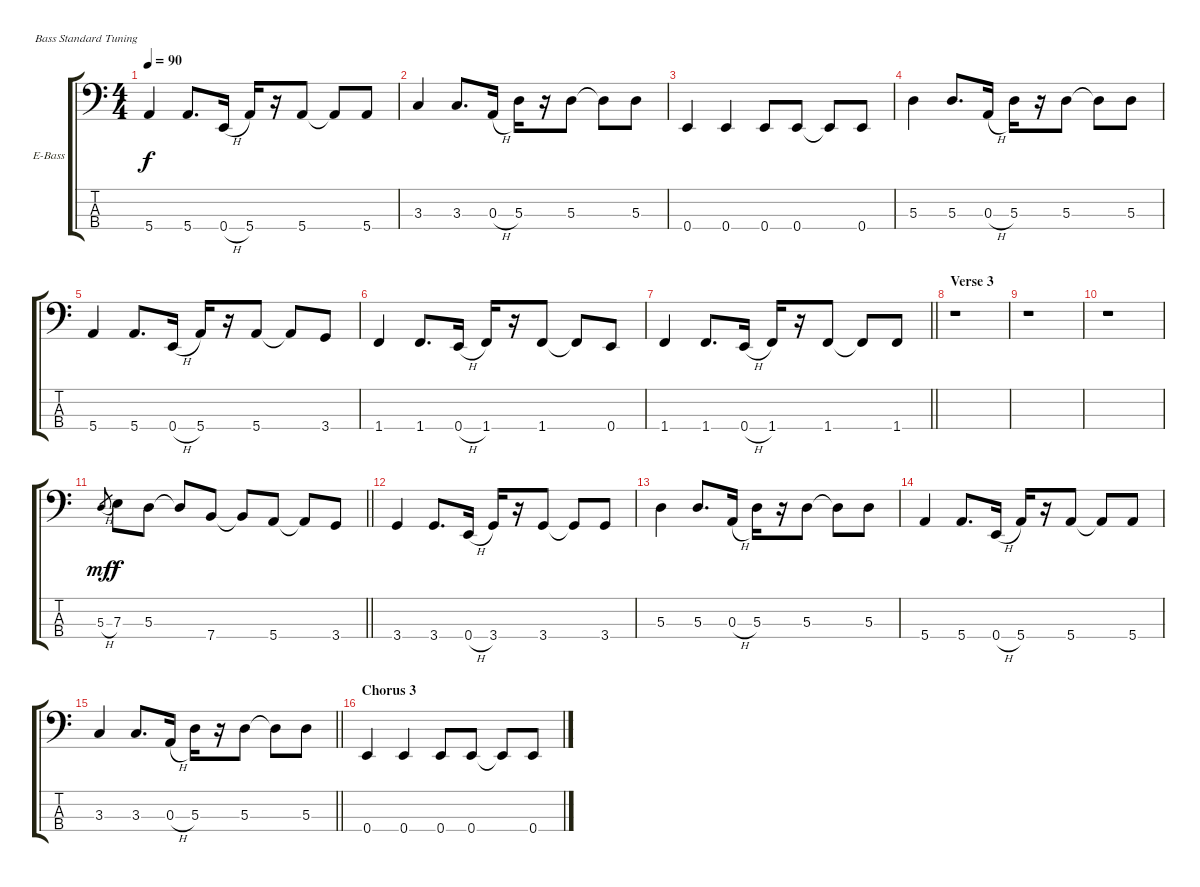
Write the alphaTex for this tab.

\bracketExtendMode groupsimilarinstruments
\firstSystemTrackNameOrientation horizontal
\otherSystemsTrackNameOrientation horizontal
\track ("Andy Bell (Bass)" "E-Bass") {instrument electricbasspick}
\staff {score tabs}
\tuning (G2 D2 A1 E1)
\ts (4 4)
\tempo 90
\clef f4
\ks c
5.4.4{dy f} 5.4.8{d} 0.4{h}.16 5.4.16 r.16 5.4.8 5.4{t}.8 5.4.8 |
3.3.4 3.3.8{d} 0.3{h}.16 5.3.16 r.16 5.3.8 5.3{t}.8 5.3.8 |
0.4.4 0.4.4 0.4.8 0.4.8 0.4{t}.8 0.4.8 |
5.3.4 5.3.8{d} 0.3{h}.16 5.3.16 r.16 5.3.8 5.3{t}.8 5.3.8 |
5.4.4 5.4.8{d} 0.4{h}.16 5.4.16 r.16 5.4.8 5.4{t}.8 3.4.8 |
1.4.4 1.4.8{d} 0.4{h}.16 1.4.16 r.16 1.4.8 1.4{t}.8 0.4.8 |
\barLineRight lightlight
1.4.4 1.4.8{d} 0.4{h}.16 1.4.16 r.16 1.4.8 1.4{t}.8 1.4.8 |
\section ("" "Verse 3")
r.1 |
r.1 |
r.1 |
\barLineRight lightlight
5.3{h}.8{gr dy mf} 7.3.8{dy f} 5.3.8 5.3{t}.8 7.4.8 7.4{t}.8 5.4.8 5.4{t}.8 3.4.8 |
3.4.4 3.4.8{d} 0.4{h}.16 3.4.16 r.16 3.4.8 3.4{t}.8 3.4.8 |
5.3.4 5.3.8{d} 0.3{h}.16 5.3.16 r.16 5.3.8 5.3{t}.8 5.3.8 |
5.4.4 5.4.8{d} 0.4{h}.16 5.4.16 r.16 5.4.8 5.4{t}.8 5.4.8 |
\barLineRight lightlight
3.3.4 3.3.8{d} 0.3{h}.16 5.3.16 r.16 5.3.8 5.3{t}.8 5.3.8 |
\section ("" "Chorus 3")
0.4.4 0.4.4 0.4.8 0.4.8 0.4{t}.8 0.4.8
